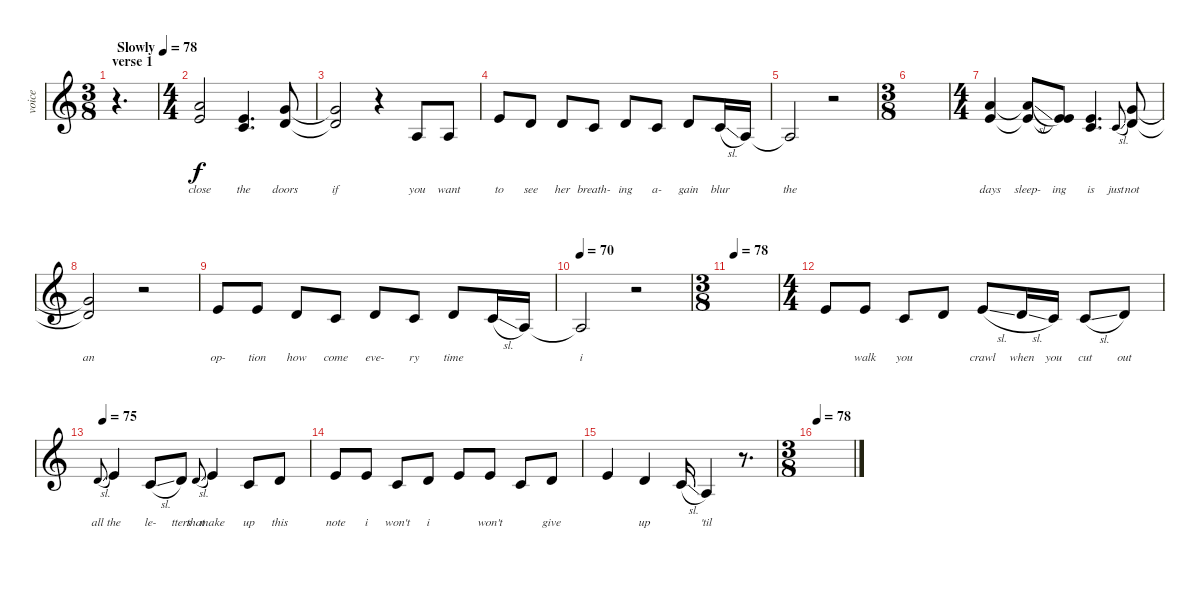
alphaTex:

\track ("voice" "voice") {instrument sopranosax}
\staff {score}
\tuning (E4 B3 G3 D3 A2 E2) {hide}
\ts (3 8)
\section ("" "verse 1")
\tempo (78 "Slowly")
\clef g2
\ks c
r.4{d dy f instrument sopranosax} |
\ts (4 4)
(5.1 5.2).2{lyrics (0 "close") lyrics (1 "") lyrics (2 "") lyrics (3 "") lyrics (4 "")} (0.1 1.2).4{d lyrics (0 "the") lyrics (1 "") lyrics (2 "") lyrics (3 "") lyrics (4 "")} (3.1 3.2).8{lyrics (0 "doors") lyrics (1 "") lyrics (2 "") lyrics (3 "") lyrics (4 "")} |
(3.1{t} 3.2{t}).2{lyrics (0 "if") lyrics (1 "") lyrics (2 "") lyrics (3 "") lyrics (4 "")} r.4 2.3.8{lyrics (0 "you") lyrics (1 "") lyrics (2 "") lyrics (3 "") lyrics (4 "")} 2.3.8{lyrics (0 "want") lyrics (1 "") lyrics (2 "") lyrics (3 "") lyrics (4 "")} |
0.1.8{lyrics (0 "to") lyrics (1 "") lyrics (2 "") lyrics (3 "") lyrics (4 "")} 3.2.8{lyrics (0 "see") lyrics (1 "") lyrics (2 "") lyrics (3 "") lyrics (4 "")} 3.2.8{lyrics (0 "her") lyrics (1 "") lyrics (2 "") lyrics (3 "") lyrics (4 "")} 1.2.8{lyrics (0 "breath-") lyrics (1 "") lyrics (2 "") lyrics (3 "") lyrics (4 "")} 3.2.8{lyrics (0 "ing") lyrics (1 "") lyrics (2 "") lyrics (3 "") lyrics (4 "")} 1.2.8{lyrics (0 "a-") lyrics (1 "") lyrics (2 "") lyrics (3 "") lyrics (4 "")} 3.2.8{lyrics (0 "gain") lyrics (1 "") lyrics (2 "") lyrics (3 "") lyrics (4 "")} 5.3{sl}.16{lyrics (0 "blur") lyrics (1 "") lyrics (2 "") lyrics (3 "") lyrics (4 "")} 2.3.16{lyrics (0 "") lyrics (1 "") lyrics (2 "") lyrics (3 "") lyrics (4 "")} |
2.3{t}.2{lyrics (0 "the") lyrics (1 "") lyrics (2 "") lyrics (3 "") lyrics (4 "")} r.2 |
\ts (3 8)
|
\ts (4 4)
(5.1 5.2).4{lyrics (0 "days") lyrics (1 "") lyrics (2 "") lyrics (3 "") lyrics (4 "")} (5.1{sl t} 5.2{t}).8{lyrics (0 "sleep-") lyrics (1 "") lyrics (2 "") lyrics (3 "") lyrics (4 "")} (0.1 5.2{t}).8{lyrics (0 "ing") lyrics (1 "") lyrics (2 "") lyrics (3 "") lyrics (4 "")} (0.1 1.2).4{d lyrics (0 "is") lyrics (1 "") lyrics (2 "") lyrics (3 "") lyrics (4 "")} 1.2{sl}.8{lyrics (0 "just") lyrics (1 "") lyrics (2 "") lyrics (3 "") lyrics (4 "") gr onbeat} (3.1 3.2).8{lyrics (0 "not") lyrics (1 "") lyrics (2 "") lyrics (3 "") lyrics (4 "")} |
(3.1{t} 3.2{t}).2{lyrics (0 "an") lyrics (1 "") lyrics (2 "") lyrics (3 "") lyrics (4 "")} r.2 |
0.1.8{lyrics (0 "op-") lyrics (1 "") lyrics (2 "") lyrics (3 "") lyrics (4 "")} 0.1.8{lyrics (0 "tion") lyrics (1 "") lyrics (2 "") lyrics (3 "") lyrics (4 "")} 3.2.8{lyrics (0 "how") lyrics (1 "") lyrics (2 "") lyrics (3 "") lyrics (4 "")} 1.2.8{lyrics (0 "come") lyrics (1 "") lyrics (2 "") lyrics (3 "") lyrics (4 "")} 3.2.8{lyrics (0 "eve-") lyrics (1 "") lyrics (2 "") lyrics (3 "") lyrics (4 "")} 1.2.8{lyrics (0 "ry") lyrics (1 "") lyrics (2 "") lyrics (3 "") lyrics (4 "")} 3.2.8{lyrics (0 "time") lyrics (1 "") lyrics (2 "") lyrics (3 "") lyrics (4 "")} 5.3{sl}.16{lyrics (0 "") lyrics (1 "") lyrics (2 "") lyrics (3 "") lyrics (4 "")} 2.3.16{lyrics (0 "") lyrics (1 "") lyrics (2 "") lyrics (3 "") lyrics (4 "")} |
\tempo 70
2.3{t}.2{lyrics (0 "i") lyrics (1 "") lyrics (2 "") lyrics (3 "") lyrics (4 "")} r.2 |
\ts (3 8)
\tempo (78 0.08333333333333333)
|
\ts (4 4)
0.1.8{lyrics (0 "") lyrics (1 "") lyrics (2 "") lyrics (3 "") lyrics (4 "")} 0.1.8{lyrics (0 "walk") lyrics (1 "") lyrics (2 "") lyrics (3 "") lyrics (4 "")} 1.2.8{lyrics (0 "you") lyrics (1 "") lyrics (2 "") lyrics (3 "") lyrics (4 "")} 3.2.8{lyrics (0 "") lyrics (1 "") lyrics (2 "") lyrics (3 "") lyrics (4 "")} 5.2{sl}.8{lyrics (0 "crawl") lyrics (1 "") lyrics (2 "") lyrics (3 "") lyrics (4 "")} 3.2{sl}.16{lyrics (0 "when") lyrics (1 "") lyrics (2 "") lyrics (3 "") lyrics (4 "")} 1.2.16{lyrics (0 "you") lyrics (1 "") lyrics (2 "") lyrics (3 "") lyrics (4 "")} 1.2{sl}.8{lyrics (0 "cut") lyrics (1 "") lyrics (2 "") lyrics (3 "") lyrics (4 "")} 3.2.8{lyrics (0 "out") lyrics (1 "") lyrics (2 "") lyrics (3 "") lyrics (4 "")} |
\tempo (75 0.03125)
3.2{sl}.8{lyrics (0 "all") lyrics (1 "") lyrics (2 "") lyrics (3 "") lyrics (4 "") gr onbeat} 5.2.4{lyrics (0 "the") lyrics (1 "") lyrics (2 "") lyrics (3 "") lyrics (4 "")} 1.2{sl}.8{lyrics (0 "le-") lyrics (1 "") lyrics (2 "") lyrics (3 "") lyrics (4 "")} 3.2.8{lyrics (0 "tters") lyrics (1 "") lyrics (2 "") lyrics (3 "") lyrics (4 "")} 3.2{sl}.8{lyrics (0 "that") lyrics (1 "") lyrics (2 "") lyrics (3 "") lyrics (4 "") gr onbeat} 5.2.4{lyrics (0 "make") lyrics (1 "") lyrics (2 "") lyrics (3 "") lyrics (4 "")} 1.2.8{lyrics (0 "up") lyrics (1 "") lyrics (2 "") lyrics (3 "") lyrics (4 "")} 3.2.8{lyrics (0 "this") lyrics (1 "") lyrics (2 "") lyrics (3 "") lyrics (4 "")} |
0.1.8{lyrics (0 "note") lyrics (1 "") lyrics (2 "") lyrics (3 "") lyrics (4 "")} 0.1.8{lyrics (0 "i") lyrics (1 "") lyrics (2 "") lyrics (3 "") lyrics (4 "")} 1.2.8{lyrics (0 "won't") lyrics (1 "") lyrics (2 "") lyrics (3 "") lyrics (4 "")} 3.2.8{lyrics (0 "i") lyrics (1 "") lyrics (2 "") lyrics (3 "") lyrics (4 "")} 0.1.8{lyrics (0 "") lyrics (1 "") lyrics (2 "") lyrics (3 "") lyrics (4 "")} 0.1.8{lyrics (0 "won't") lyrics (1 "") lyrics (2 "") lyrics (3 "") lyrics (4 "")} 1.2.8{lyrics (0 "") lyrics (1 "") lyrics (2 "") lyrics (3 "") lyrics (4 "")} 3.2.8{lyrics (0 "give") lyrics (1 "") lyrics (2 "") lyrics (3 "") lyrics (4 "")} |
0.1.4{lyrics (0 "") lyrics (1 "") lyrics (2 "") lyrics (3 "") lyrics (4 "")} 3.2.4{lyrics (0 "up") lyrics (1 "") lyrics (2 "") lyrics (3 "") lyrics (4 "")} 5.3{sl}.16{lyrics (0 "") lyrics (1 "") lyrics (2 "") lyrics (3 "") lyrics (4 "")} 2.3.4{lyrics (0 "'til") lyrics (1 "") lyrics (2 "") lyrics (3 "") lyrics (4 "")} r.8{d} |
\ts (3 8)
\tempo 78
